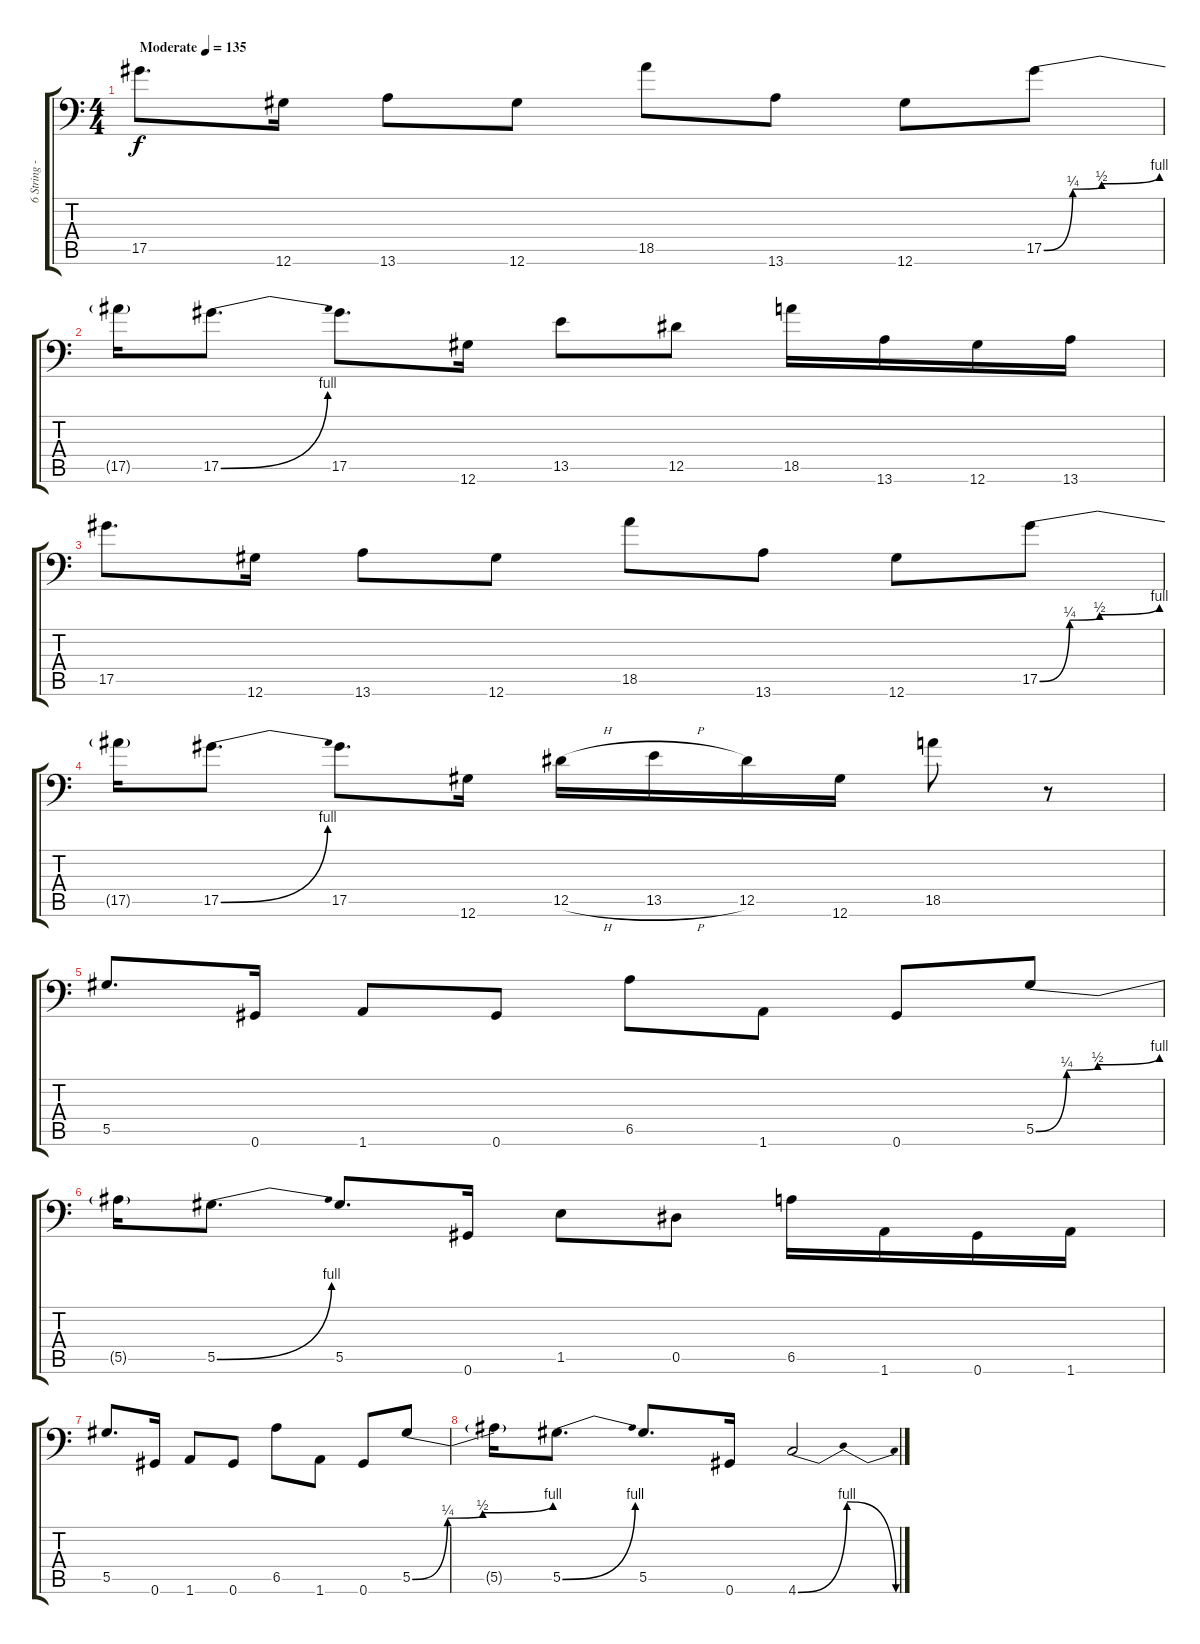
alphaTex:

\track ("6 String - Jon" "6 String -") {instrument acousticguitarsteel}
\staff {score tabs}
\tuning (Bb3 F3 Db3 Ab2 Eb2 Ab1) {hide}
\ts (4 4)
\tempo (135 "Moderate")
\clef f4
\ks c
17.5.8{d dy f instrument acousticguitarsteel} 12.6.16 13.6.8 12.6.8 18.5.8 13.6.8 12.6.8 17.5{be (custom 0 0 15 1 30 2 60 4)}.8 |
17.5{t}.16 17.5{be (bend 0 0 60 4)}.8{d} 17.5.8{d} 12.6.16 13.5.8 12.5.8 18.5.16 13.6.16 12.6.16 13.6.16 |
17.5.8{d} 12.6.16 13.6.8 12.6.8 18.5.8 13.6.8 12.6.8 17.5{be (custom 0 0 15 1 30 2 60 4)}.8 |
17.5{t}.16 17.5{be (bend 0 0 60 4)}.8{d} 17.5.8{d} 12.6.16 12.5{h}.16 13.5{h}.16 12.5.16 12.6.16 18.5.8 r.8 |
5.5.8{d instrument distortionguitar} 0.6.16 1.6.8 0.6.8 6.5.8 1.6.8 0.6.8 5.5{be (custom 0 0 15 1 30 2 60 4)}.8 |
5.5{t}.16 5.5{be (bend 0 0 60 4)}.8{d} 5.5.8{d} 0.6.16 1.5.8 0.5.8 6.5.16 1.6.16 0.6.16 1.6.16 |
5.5.8{d instrument distortionguitar} 0.6.16 1.6.8 0.6.8 6.5.8 1.6.8 0.6.8 5.5{be (custom 0 0 15 1 30 2 60 4)}.8 |
5.5{t}.16 5.5{be (bend 0 0 60 4)}.8{d} 5.5.8{d} 0.6.16 4.6{be (bendrelease 0 0 15 4 31 4 60 0)}.2
